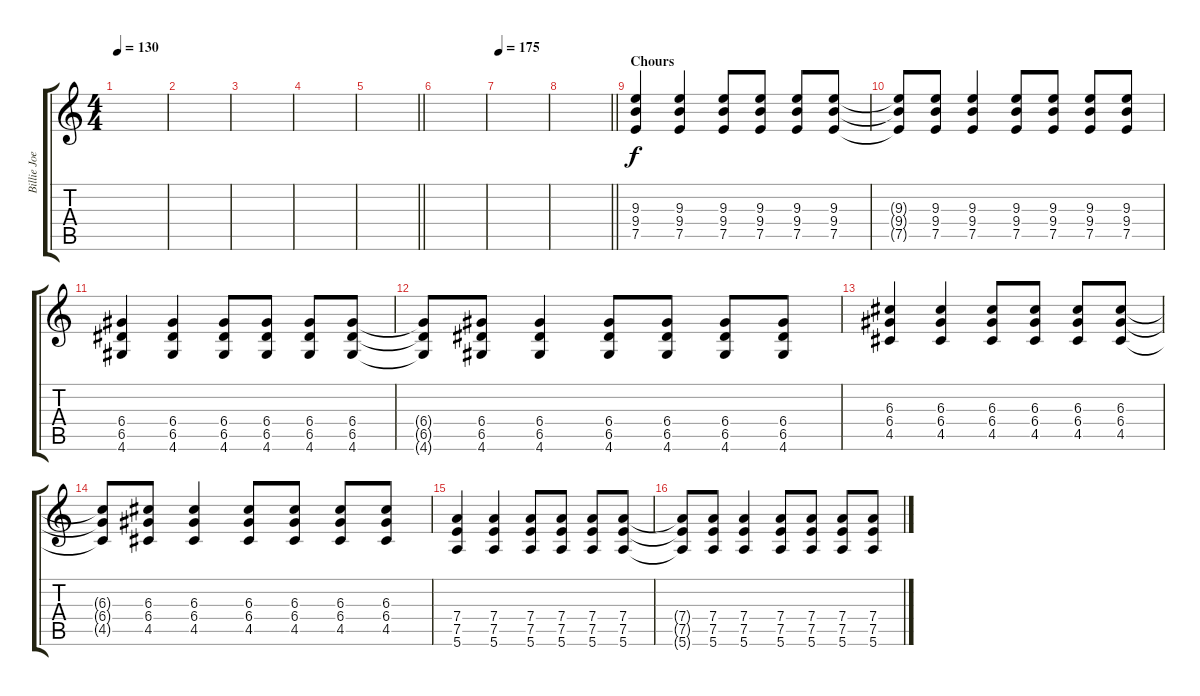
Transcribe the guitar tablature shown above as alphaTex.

\track ("Billie Joe Armstrong - Guitar" "Billie Joe") {instrument overdrivenguitar}
\staff {score tabs}
\tuning (E4 B3 G3 D3 A2 E2) {hide}
\ts (4 4)
\tempo 130
\clef g2
\ks c
|
|
|
|
\barLineRight lightlight
|
|
\tempo 175
|
\barLineRight lightlight
|
\section ("" "Chours")
(9.3 9.4 7.5).4 (9.3 9.4 7.5).4 (9.3 9.4 7.5).8 (9.3 9.4 7.5).8 (9.3 9.4 7.5).8 (9.3 9.4 7.5).8 |
(9.3{t} 9.4{t} 7.5{t}).8 (9.3 9.4 7.5).8 (9.3 9.4 7.5).4 (9.3 9.4 7.5).8 (9.3 9.4 7.5).8 (9.3 9.4 7.5).8 (9.3 9.4 7.5).8 |
(6.4 6.5 4.6).4 (6.4 6.5 4.6).4 (6.4 6.5 4.6).8 (6.4 6.5 4.6).8 (6.4 6.5 4.6).8 (6.4 6.5 4.6).8 |
(6.4{t} 6.5{t} 4.6{t}).8 (6.4 6.5 4.6).8 (6.4 6.5 4.6).4 (6.4 6.5 4.6).8 (6.4 6.5 4.6).8 (6.4 6.5 4.6).8 (6.4 6.5 4.6).8 |
(6.3 6.4 4.5).4 (6.3 6.4 4.5).4 (6.3 6.4 4.5).8 (6.3 6.4 4.5).8 (6.3 6.4 4.5).8 (6.3 6.4 4.5).8 |
(6.3{t} 6.4{t} 4.5{t}).8 (6.3 6.4 4.5).8 (6.3 6.4 4.5).4 (6.3 6.4 4.5).8 (6.3 6.4 4.5).8 (6.3 6.4 4.5).8 (6.3 6.4 4.5).8 |
(7.4 7.5 5.6).4 (7.4 7.5 5.6).4 (7.4 7.5 5.6).8 (7.4 7.5 5.6).8 (7.4 7.5 5.6).8 (7.4 7.5 5.6).8 |
(7.4{t} 7.5{t} 5.6{t}).8 (7.4 7.5 5.6).8 (7.4 7.5 5.6).4 (7.4 7.5 5.6).8 (7.4 7.5 5.6).8 (7.4 7.5 5.6).8 (7.4 7.5 5.6).8
